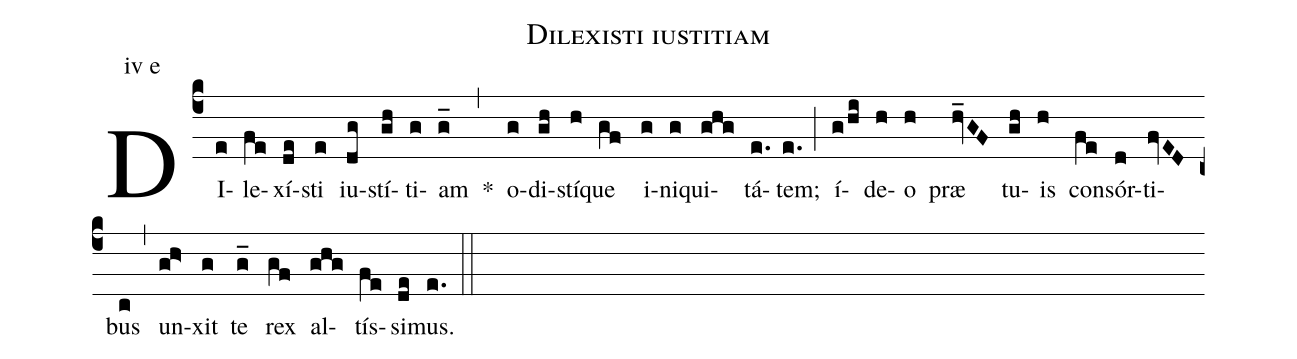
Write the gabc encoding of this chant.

name: Dilexisti iustitiam;
annotation: iv e;
mode: 4;
%%
(c4)
DI(e)le(fe)xí(de)sti(e) iu(dg)stí(gh)ti(g)am(g_) *(,)
o(g)di(gh)stí(h)que(gf) i(g)ni(g)qui(ghg)tá(e.)tem;(e.) (;)
í(g/hi)de(h)o(h) præ(hv_GF) tu(gh)is(h) con(fe)sór(d)ti(fvED)bus(c) (,)
un(gh>)xit(g) te(g_) rex(gf) al(ghg)tís(fe)si(de)mus.(e.) (::)
